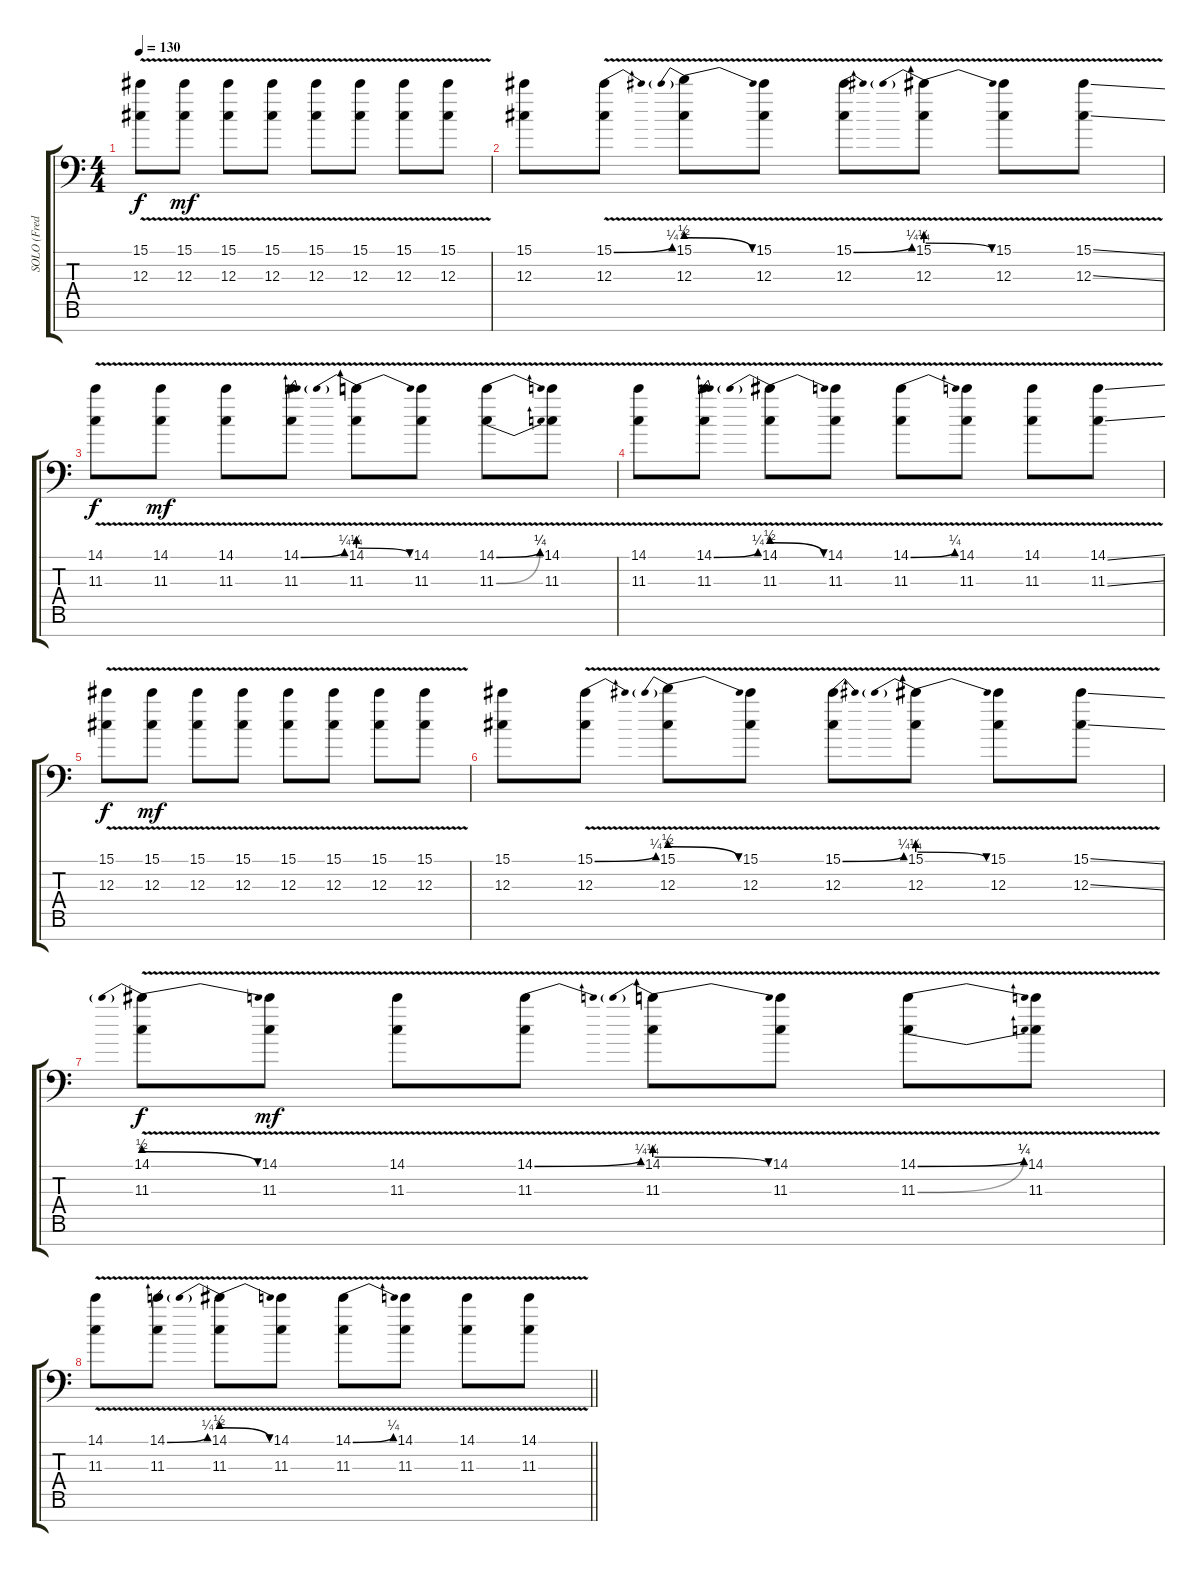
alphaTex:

\track ("SOLO (Fredrik Thordendal)" "SOLO (Fred") {instrument overdrivenguitar}
\staff {score tabs}
\tuning (Bb3 F3 Db3 Ab2 Eb2 Bb1 F1) {hide}
\ts (4 4)
\tempo 130
\clef f4
\ks c
(15.1{v} 12.3).8{dy f} (15.1{v} 12.3).8{dy mf} (15.1{v} 12.3).8 (15.1{v} 12.3).8 (15.1{v} 12.3).8 (15.1{v} 12.3).8 (15.1{v} 12.3).8 (15.1{v} 12.3).8 |
(15.1 12.3).8 (15.1{be (bend 0 0 60 1) v} 12.3).8 (15.1{be (prebendrelease 0 2 60 0) v} 12.3).8 (15.1{v} 12.3).8 (15.1{be (bend 0 0 60 1) v} 12.3).8 (15.1{be (prebendrelease 0 1 60 0) v} 12.3).8 (15.1{v} 12.3).8 (15.1{v ss} 12.3{ss}).8 |
(14.1{v} 11.3).8{dy f} (14.1{v} 11.3).8{dy mf} (14.1{v} 11.3).8 (14.1{be (bend 0 0 60 1) v} 11.3).8 (14.1{be (prebendrelease 0 1 60 0) v} 11.3).8 (14.1{v} 11.3).8 (14.1{be (bend 0 0 60 1) v} 11.3{be (bend 0 0 60 1)}).8 (14.1{v} 11.3).8 |
(14.1{v} 11.3).8 (14.1{be (bend 0 0 60 1) v} 11.3).8 (14.1{be (prebendrelease 0 2 60 0) v} 11.3).8 (14.1{v} 11.3).8 (14.1{be (bend 0 0 60 1) v} 11.3).8 (14.1{v} 11.3).8 (14.1{v} 11.3).8 (14.1{v ss} 11.3{ss}).8 |
(15.1{v} 12.3).8{dy f} (15.1{v} 12.3).8{dy mf} (15.1{v} 12.3).8 (15.1{v} 12.3).8 (15.1{v} 12.3).8 (15.1{v} 12.3).8 (15.1{v} 12.3).8 (15.1{v} 12.3).8 |
(15.1 12.3).8 (15.1{be (bend 0 0 60 1) v} 12.3).8 (15.1{be (prebendrelease 0 2 60 0) v} 12.3).8 (15.1{v} 12.3).8 (15.1{be (bend 0 0 60 1) v} 12.3).8 (15.1{be (prebendrelease 0 1 60 0) v} 12.3).8 (15.1{v} 12.3).8 (15.1{v ss} 12.3{ss}).8 |
(14.1{be (prebendrelease 0 2 60 0) v} 11.3).8{dy f} (14.1{v} 11.3).8{dy mf} (14.1{v} 11.3).8 (14.1{be (bend 0 0 60 1) v} 11.3).8 (14.1{be (prebendrelease 0 1 60 0) v} 11.3).8 (14.1{v} 11.3).8 (14.1{be (bend 0 0 60 1) v} 11.3{be (bend 0 0 60 1)}).8 (14.1{v} 11.3).8 |
\barLineRight lightlight
(14.1{v} 11.3).8 (14.1{be (bend 0 0 60 1) v} 11.3).8 (14.1{be (prebendrelease 0 2 60 0) v} 11.3).8 (14.1{v} 11.3).8 (14.1{be (bend 0 0 60 1) v} 11.3).8 (14.1{v} 11.3).8 (14.1{v} 11.3).8 (14.1{v} 11.3).8
